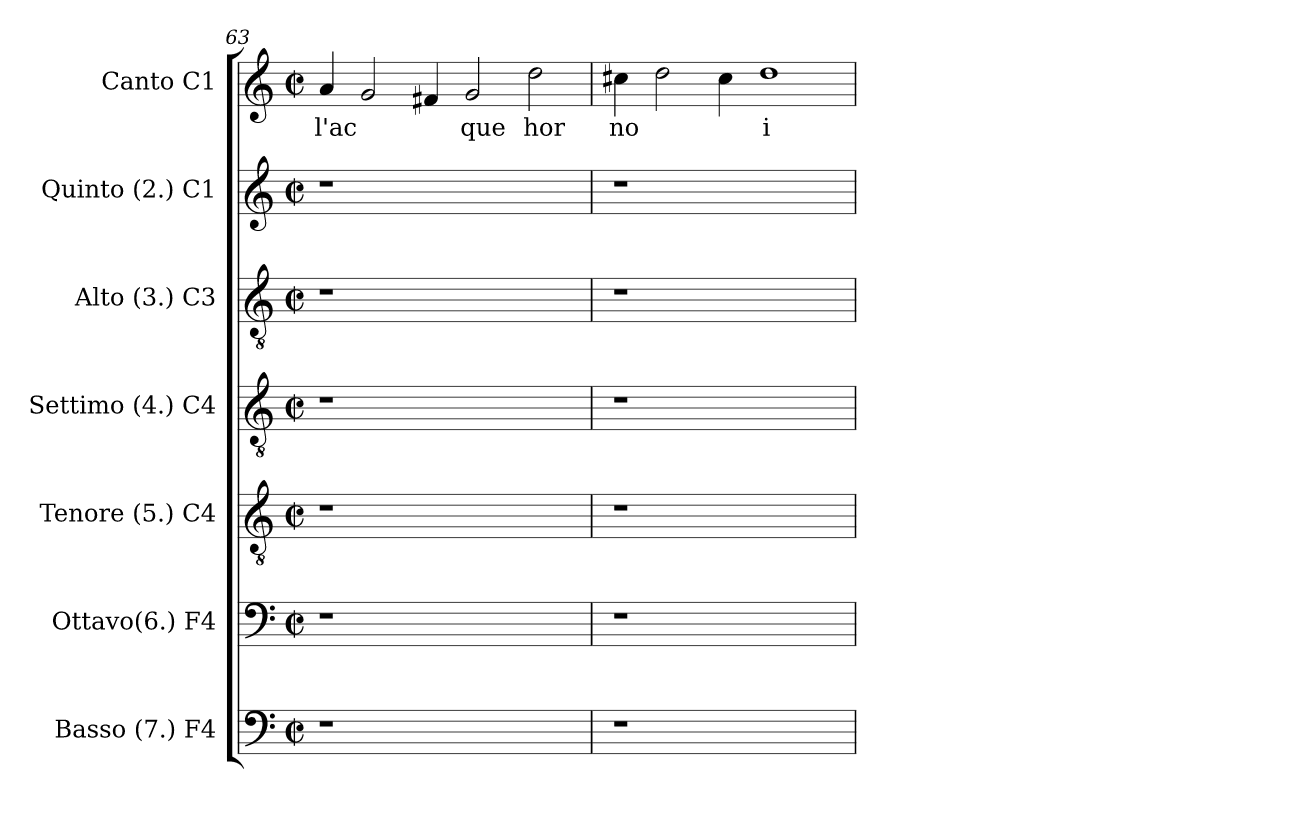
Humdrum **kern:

**kern	**kern	**kern	**kern	**kern	**kern	**kern	**text
*part7	*part6	*part5	*part4	*part3	*part2	*part1	*part1
*staff7	*staff6	*staff5	*staff4	*staff3	*staff2	*staff1	*staff1
*I"Basso (7.)  F4	*I"Ottavo(6.)  F4	*I"Tenore (5.)  C4	*I"Settimo (4.)  C4	*I"Alto (3.)  C3	*I"Quinto (2.)  C1	*I"Canto  C1	*
*	*	*I'T	*	*I'A	*	*I'C	*
!!LO:LB:g=z
*clefF4	*clefF4	*clefGv2	*clefGv2	*clefGv2	*clefG2	*clefG2	*
*k[]	*k[]	*k[]	*k[]	*k[]	*k[]	*k[]	*
*C:	*C:	*C:	*C:	*C:	*C:	*C:	*
*M2/2	*M2/2	*M2/2	*M2/2	*M2/2	*M2/2	*M2/2	*
*met(c|)	*met(c|)	*met(c|)	*met(c|)	*met(c|)	*met(c|)	*met(c|)	*
=63	=63	=63	=63	=63	=63	=63	=63
!	!	!	!	!	!	!	!LO:LY:b:cj
1r	1r	1r	1r	1r	1r	4a/	-l'ac-
!	!	!	!	!	!	!	!LO:LY:b:cj
.	.	.	.	.	.	2g/	--
!	!	!	!	!	!	!	!LO:LY:b:cj
.	.	.	.	.	.	4f#/	--
!	!	!	!	!	!	!	!LO:LY:b:cj
1ryy	1ryy	1ryy	1ryy	1ryy	1ryy	2g/	-que
!	!	!	!	!	!	!	!LO:LY:b:cj
.	.	.	.	.	.	2dd\	hor
=64	=64	=64	=64	=64	=64	=64	=64
!	!	!	!	!	!	!	!LO:LY:b:cj
1r	1r	1r	1r	1r	1r	4cc#X\	no-
!	!	!	!	!	!	!	!LO:LY:b:cj
.	.	.	.	.	.	2dd\	--
!	!	!	!	!	!	!	!LO:LY:b:cj
.	.	.	.	.	.	4cc#\	--
!	!	!	!	!	!	!	!LO:LY:b:cj
1ryy	1ryy	1ryy	1ryy	1ryy	1ryy	1dd	-i
=	=	=	=	=	=	=	=
*-	*-	*-	*-	*-	*-	*-	*-
